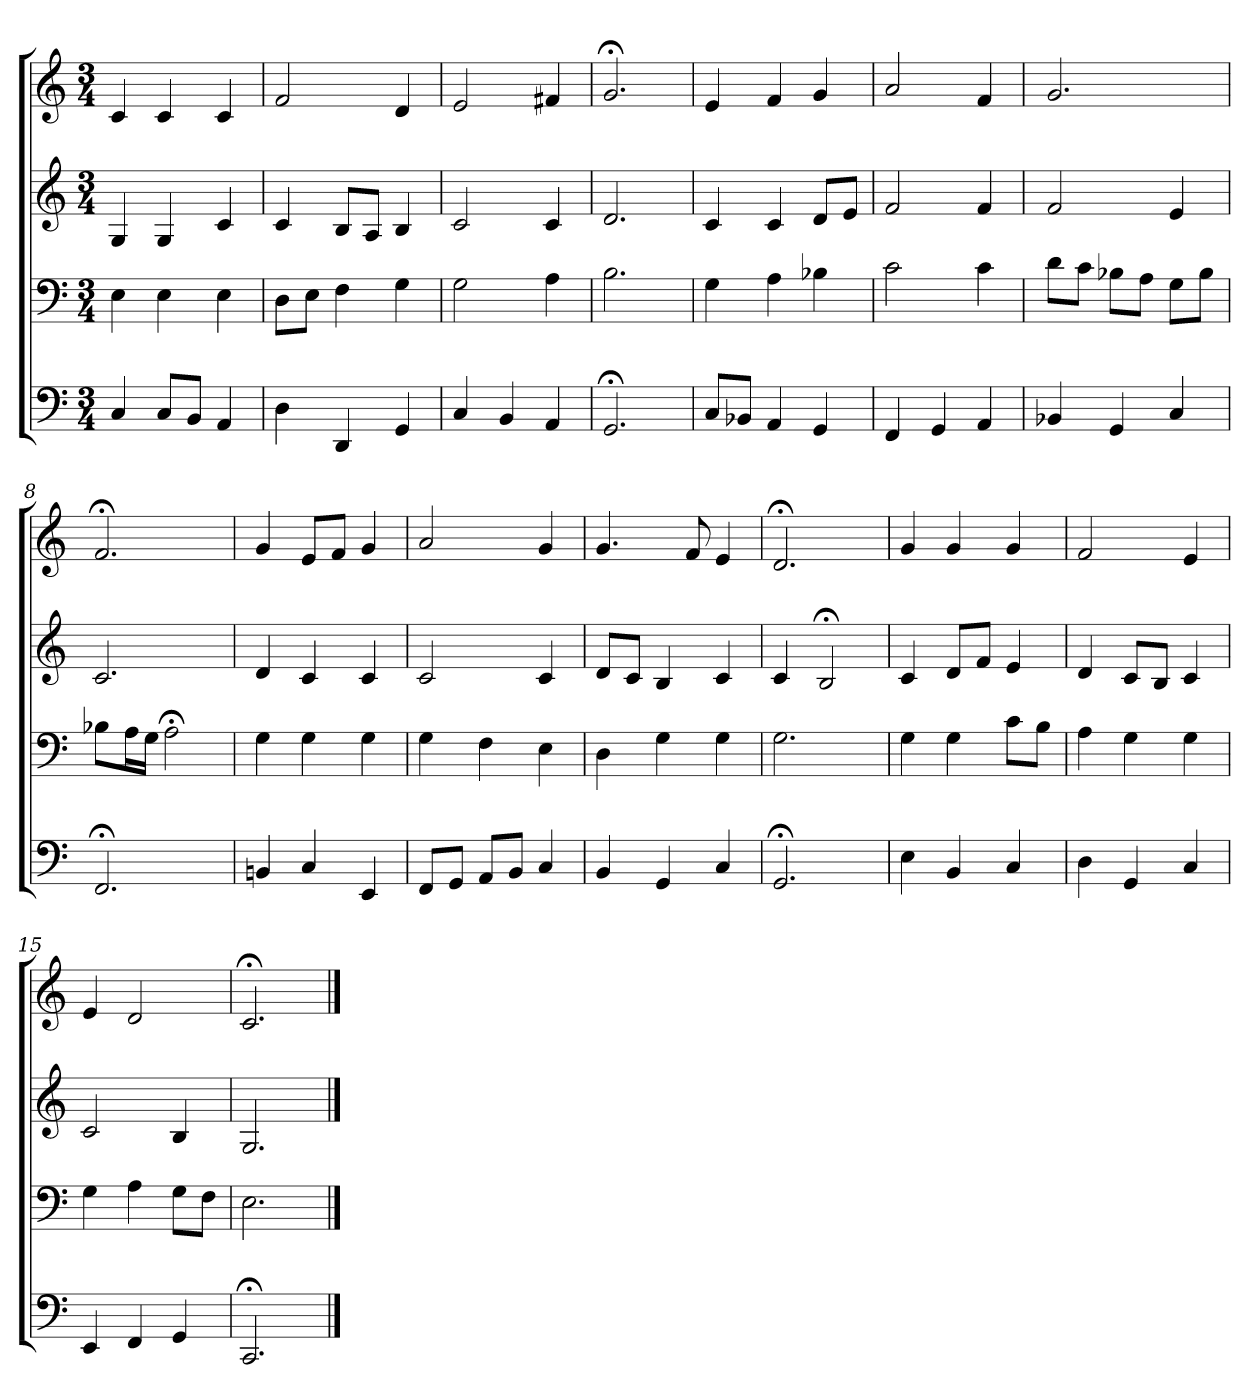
**kern	**kern	**kern	**kern
*part4	*part3	*part2	*part1
*staff4	*staff3	*staff2	*staff1
*clefF4	*clefF4	*clefG2	*clefG2
*k[]	*k[]	*k[]	*k[]
*C:	*C:	*C:	*C:
*M3/4	*M3/4	*M3/4	*M3/4
=1	=1	=1	=1
4C	4E	4G	4c
8C/L	4E	4G	4c
8BB/J	.	.	.
4AA	4E	4c	4c
=2	=2	=2	=2
4D	8D\L	4c	2f
.	8E\J	.	.
4DD	4F	8B/L	.
.	.	8A/J	.
4GG	4G	4B	4d
=3	=3	=3	=3
4C	2G	2c	2e
4BB	.	.	.
4AA	4A	4c	4f#X
=4	=4	=4	=4
2.GG;<	2.B	2.d	2.g;<
=5	=5	=5	=5
8C/L	4G	4c	4e
8BB-X/J	.	.	.
4AA	4A	4c	4f
4GG	4B-X	8d/L	4g
.	.	8e/J	.
=6	=6	=6	=6
4FF	2c	2f	2a
4GG	.	.	.
4AA	4c	4f	4f
=7	=7	=7	=7
4BB-X	8d\L	2f	2.g
.	8c\J	.	.
4GG	8B-X\L	.	.
.	8A\J	.	.
4C	8G\L	4e	.
.	8B-\J	.	.
=8	=8	=8	=8
2.FF;<	8B-X\L	2.c	2.f;<
.	16A\L	.	.
.	16G\JJ	.	.
.	2A;<	.	.
=9	=9	=9	=9
4BBn	4G	4d	4g
4C	4G	4c	8e/L
.	.	.	8f/J
4EE	4G	4c	4g
=10	=10	=10	=10
8FF/L	4G	2c	2a
8GG/J	.	.	.
8AA/L	4F	.	.
8BB/J	.	.	.
4C	4E	4c	4g
=11	=11	=11	=11
4BB	4D	8d/L	4.g
.	.	8c/J	.
4GG	4G	4B	.
.	.	.	8f
4C	4G	4c	4e
=12	=12	=12	=12
2.GG;<	2.G	4c	2.d;<
.	.	2B;<	.
=13	=13	=13	=13
4E	4G	4c	4g
4BB	4G	8d/L	4g
.	.	8f/J	.
4C	8c\L	4e	4g
.	8B\J	.	.
=14	=14	=14	=14
4D	4A	4d	2f
4GG	4G	8c/L	.
.	.	8B/J	.
4C	4G	4c	4e
=15	=15	=15	=15
4EE	4G	2c	4e
4FF	4A	.	2d
4GG	8G\L	4B	.
.	8F\J	.	.
=16	=16	=16	=16
2.CC;<	2.E	2.G	2.c;<
==	==	==	==
*-	*-	*-	*-
